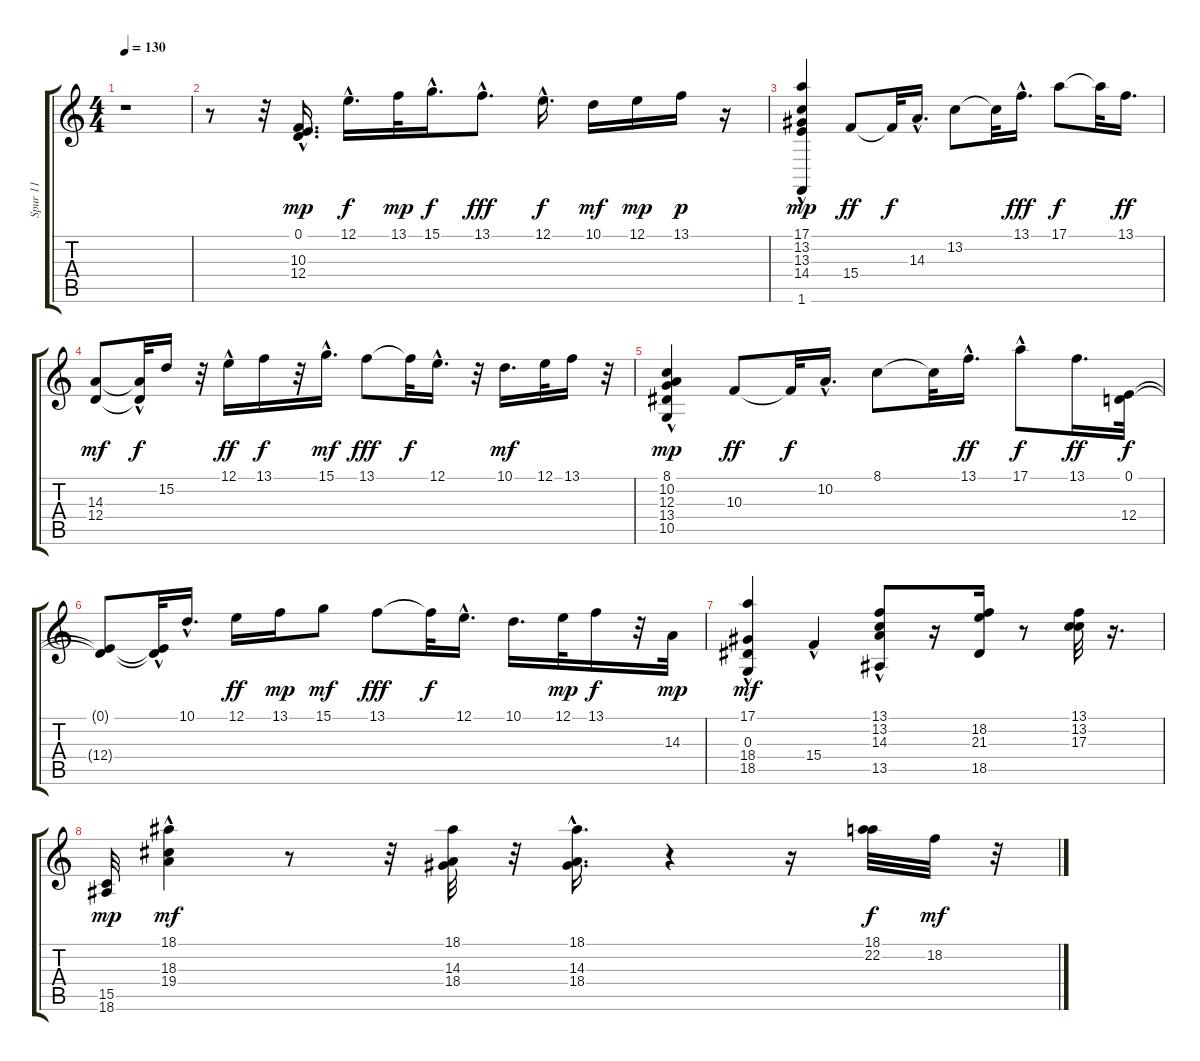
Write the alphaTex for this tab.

\track ("Spur 11" "Spur 11") {instrument acousticgrandpiano}
\staff {score tabs}
\tuning (E4 B3 G3 D3 A2 E2) {hide}
\ts (4 4)
\tempo 130
\clef g2
\ks c
r.1{dy mp} |
r.8 r.32 (0.1{hac} 10.3{hac} 12.4{hac}).16{d} 12.1{hac}.16{d dy f} 13.1.32{dy mp} 15.1{hac}.16{d dy f} 13.1{hac}.8{d dy fff} 12.1{hac}.16{d dy f} 10.1.16{dy mf} 12.1.16{dy mp} 13.1.16{dy p} r.16 |
(17.1 13.2 13.3 14.4 1.6{hac}).4{dy mp} 15.4.8{dy ff} 15.4{t}.32{dy f} 14.3{hac}.16{d} 13.2.8 13.2{t}.32 13.1{hac}.16{d dy fff} 17.1.8{dy f} 17.1{t}.32 13.1.16{d dy ff} |
(14.3 12.4).8{dy mf} (14.3{hac t} 12.4{hac t}).32{dy f} 15.2.16 r.32 12.1{hac}.16{dy ff} 13.1.16{dy f} r.32 15.1{hac}.16{d dy mf} 13.1.8{dy fff} 13.1{t}.32{dy f} 12.1{hac}.16{d} r.32 10.1.16{d dy mf} 12.1.32 13.1.16 r.32 |
(8.1 10.2 12.3 13.4 10.5{hac}).4{dy mp} 10.3.8{dy ff} 10.3{t}.32{dy f} 10.2{hac}.16{d} 8.1.8 8.1{t}.32 13.1{hac}.16{d dy ff} 17.1{hac}.8{dy f} 13.1.16{d dy ff} (0.1 12.4).32{dy f} |
(0.1{t} 12.4{t}).8 (0.1{hac t} 12.4{hac t}).32 10.1{hac}.16{d} 12.1.16{dy ff} 13.1.16{dy mp} 15.1.8{dy mf} 13.1.8{dy fff} 13.1{t}.32{dy f} 12.1{hac}.16{d} 10.1.16{d} 12.1.32{dy mp} 13.1.16{dy f} r.32 14.3.32{dy mp} |
(17.1 0.3 18.4{hac} 18.5).4{dy mf} 15.4{hac}.4 (13.1 13.2{hac} 14.3 13.5).8 r.16 (18.2 21.3 18.5).16 r.8 (13.1 13.2 17.3).32 r.16{d} |
(15.5 18.6).32{dy mp} (18.1 18.3 19.4{hac}).4{dy mf} r.8 r.32 (18.1 14.3 18.4).32 r.32 (18.1{hac} 14.3 18.4).16{d} r.4 r.16 (18.1 22.2).32{dy f} 18.2.32{dy mf} r.32
